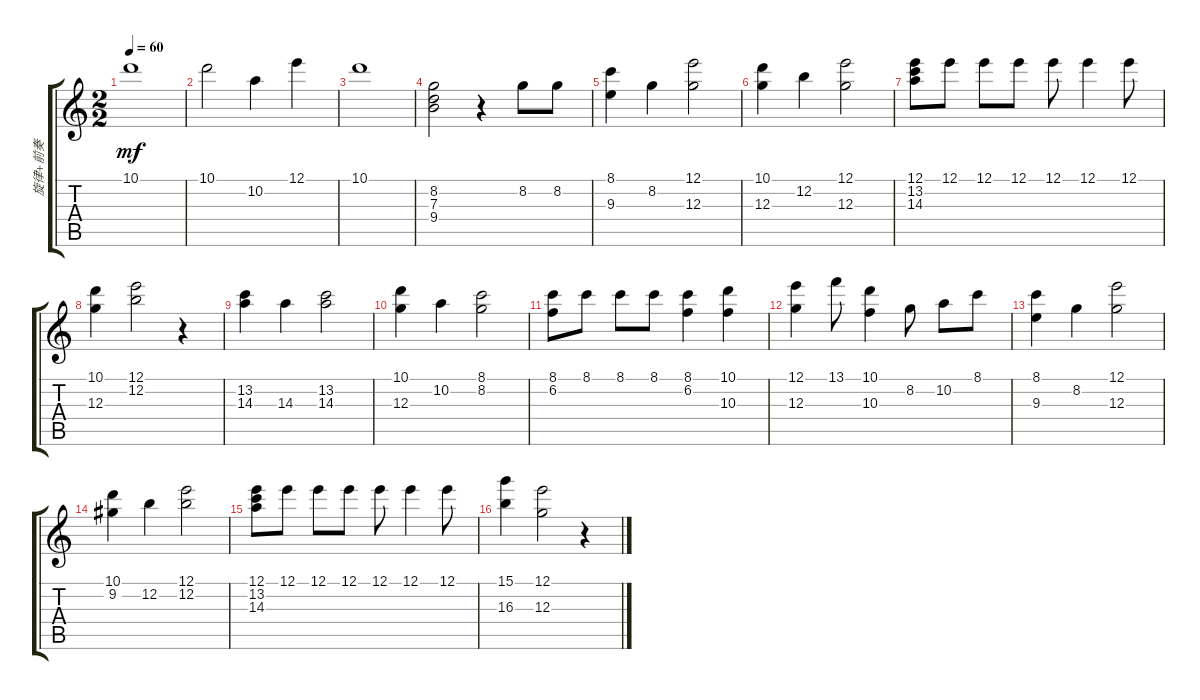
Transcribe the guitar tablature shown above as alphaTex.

\track ("旋律+前奏" "旋律+前奏") {instrument acousticguitarnylon}
\staff {score tabs}
\tuning (E4 B3 G3 D3 A2 E2) {hide}
\ts (2 2)
\tempo 60
\clef g2
\ks c
10.1.1{dy mf} |
10.1.2 10.2.4 12.1.4 |
10.1.1 |
(8.2 7.3 9.4).2 r.4 8.2.8 8.2.8 |
(8.1 9.3).4 8.2.4 (12.1 12.3).2 |
(10.1 12.3).4 12.2.4 (12.1 12.3).2 |
(12.1 13.2 14.3).8 12.1.8 12.1.8 12.1.8 12.1.8 12.1.4 12.1.8 |
(10.1 12.3).4 (12.1 12.2).2 r.4 |
(13.2 14.3).4 14.3.4 (13.2 14.3).2 |
(10.1 12.3).4 10.2.4 (8.1 8.2).2 |
(8.1 6.2).8 8.1.8 8.1.8 8.1.8 (8.1 6.2).4 (10.1 10.3).4 |
(12.1 12.3).4 13.1.8 (10.1 10.3).4 8.2.8 10.2.8 8.1.8 |
(8.1 9.3).4 8.2.4 (12.1 12.3).2 |
(10.1 9.2).4 12.2.4 (12.1 12.2).2 |
(12.1 13.2 14.3).8 12.1.8 12.1.8 12.1.8 12.1.8 12.1.4 12.1.8 |
(15.1 16.3).4 (12.1 12.3).2 r.4
